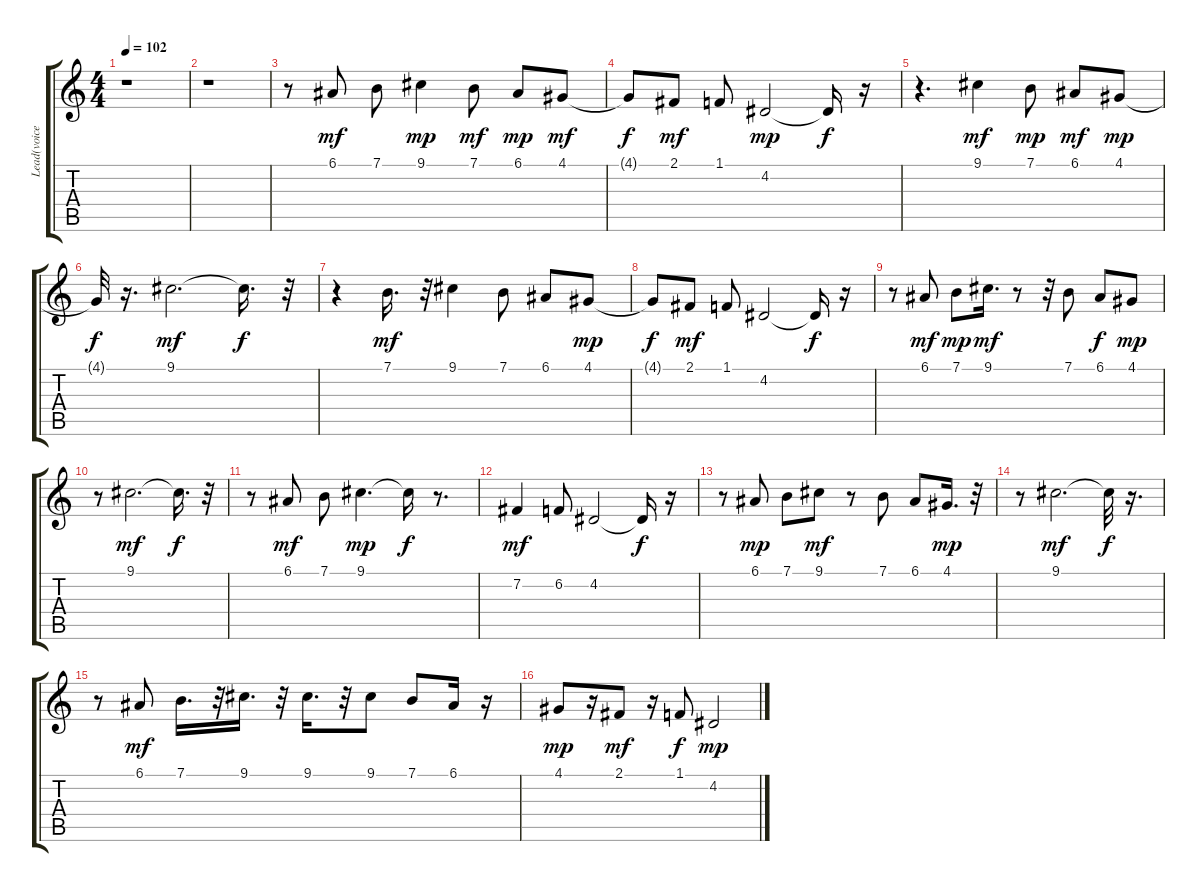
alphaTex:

\track ("Lead(voice)" "Lead(voice") {instrument lead3calliope}
\staff {score tabs}
\tuning (E4 B3 G3 D3 A2 E2) {hide}
\ts (4 4)
\tempo 102
\clef g2
\ks c
r.1{dy mf} |
r.1 |
r.8 6.1.8{volume 11 balance 8} 7.1.8 9.1.4{dy mp} 7.1.8{dy mf} 6.1.8{dy mp} 4.1.8{dy mf} |
4.1{t}.8{dy f} 2.1.8{dy mf} 1.1.8 4.2.2{dy mp} 4.2{t}.16{dy f} r.16 |
r.4{d} 9.1.4{dy mf} 7.1.8{dy mp} 6.1.8{dy mf} 4.1.8{dy mp} |
4.1{t}.32{dy f} r.16{d} 9.1.2{d dy mf} 9.1{t}.16{d dy f} r.32 |
r.4 7.1.16{d dy mf} r.32 9.1.4 7.1.8 6.1.8 4.1.8{dy mp} |
4.1{t}.8{dy f} 2.1.8{dy mf} 1.1.8 4.2.2 4.2{t}.16{dy f} r.16 |
r.8 6.1.8{dy mf} 7.1.8{dy mp} 9.1.16{d dy mf} r.8 r.32 7.1.8 6.1.8{dy f} 4.1.8{dy mp} |
r.8 9.1.2{d dy mf} 9.1{t}.16{d dy f} r.32 |
r.8 6.1.8{dy mf} 7.1.8 9.1.4{d dy mp} 9.1{t}.16{dy f} r.8{d} |
7.2.4{dy mf} 6.2.8 4.2.2 4.2{t}.16{dy f} r.16 |
r.8 6.1.8{dy mp} 7.1.8 9.1.8{dy mf} r.8 7.1.8 6.1.8 4.1.16{d dy mp} r.32 |
r.8 9.1.2{d dy mf} 9.1{t}.32{dy f} r.16{d} |
r.8 6.1.8{dy mf} 7.1.16{d} r.32 9.1.16{d} r.32 9.1.16{d} r.32 9.1.8 7.1.8 6.1.16 r.16 |
4.1.8{dy mp} r.16 2.1.8{dy mf} r.16 1.1.8{dy f} 4.2.2{dy mp}
